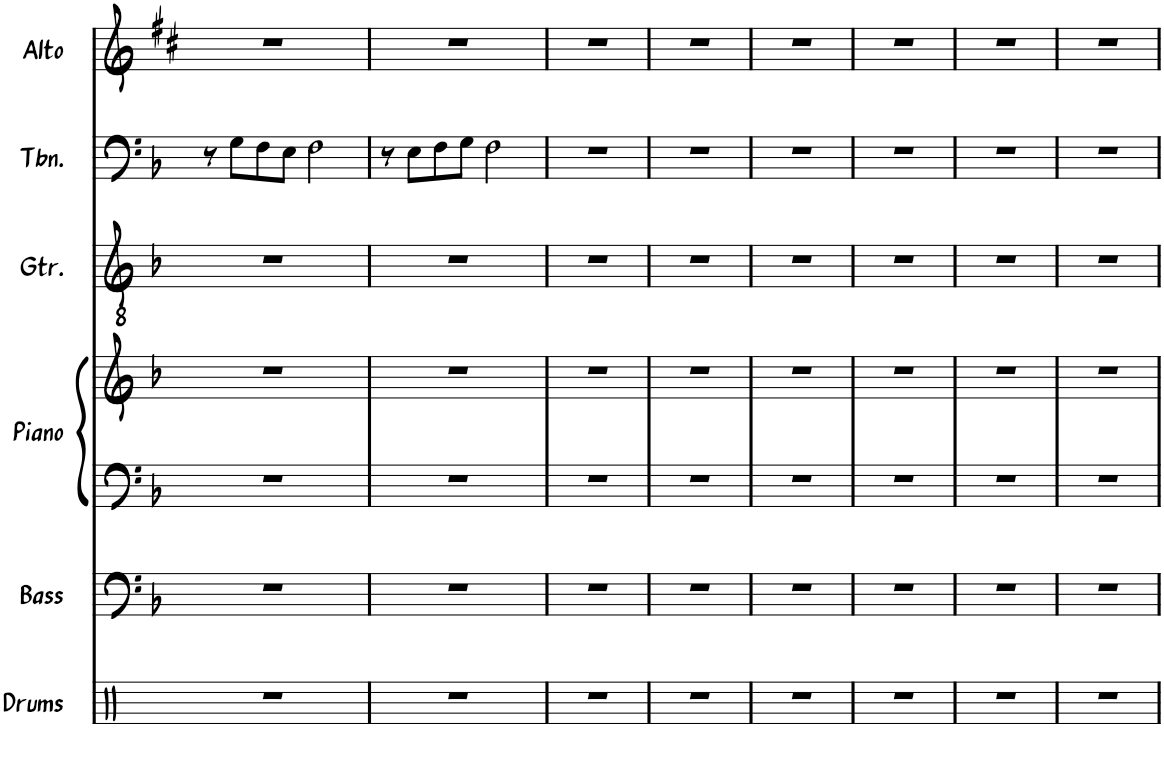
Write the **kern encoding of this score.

**kern	**kern	**kern	**kern	**kern	**kern	**kern
*part6	*part5	*part4	*part4	*part3	*part2	*part1
*staff7	*staff6	*staff5	*staff4	*staff3	*staff2	*staff1
*I"Drums	*I"Bass	*I"Piano	*	*I"Guitar	*I"Trombone	*I"Alto Sax
*I'Drums	*I'Bass	*I'Piano	*	*I'Gtr.	*I'Tbn.	*I'Alto
!!LO:PB:g=z
*clefX	*clefF4	*clefF4	*clefG2	*clefGv2	*clefF4	*clefG2
*	*Trd7c12	*	*	*	*	*Trd5c9
*k[]	*k[b-]	*k[b-]	*k[b-]	*k[b-]	*k[b-]	*k[f#c#]
*M4/4	*M4/4	*M4/4	*M4/4	*M4/4	*M4/4	*M4/4
=65	=65	=65	=65	=65	=65	=65
1r	1r	1r	1r	1r	8r	1r
.	.	.	.	.	8G\L	.
.	.	.	.	.	8F\	.
.	.	.	.	.	8E\J	.
.	.	.	.	.	2F\	.
=66	=66	=66	=66	=66	=66	=66
1r	1r	1r	1r	1r	8r	1r
.	.	.	.	.	8E\L	.
.	.	.	.	.	8F\	.
.	.	.	.	.	8G\J	.
.	.	.	.	.	2F\	.
=67	=67	=67	=67	=67	=67	=67
1r	1r	1r	1r	1r	1r	1r
=68	=68	=68	=68	=68	=68	=68
1r	1r	1r	1r	1r	1r	1r
=69	=69	=69	=69	=69	=69	=69
1r	1r	1r	1r	1r	1r	1r
=70	=70	=70	=70	=70	=70	=70
1r	1r	1r	1r	1r	1r	1r
=71	=71	=71	=71	=71	=71	=71
1r	1r	1r	1r	1r	1r	1r
=72	=72	=72	=72	=72	=72	=72
1r	1r	1r	1r	1r	1r	1r
=	=	=	=	=	=	=
*-	*-	*-	*-	*-	*-	*-
